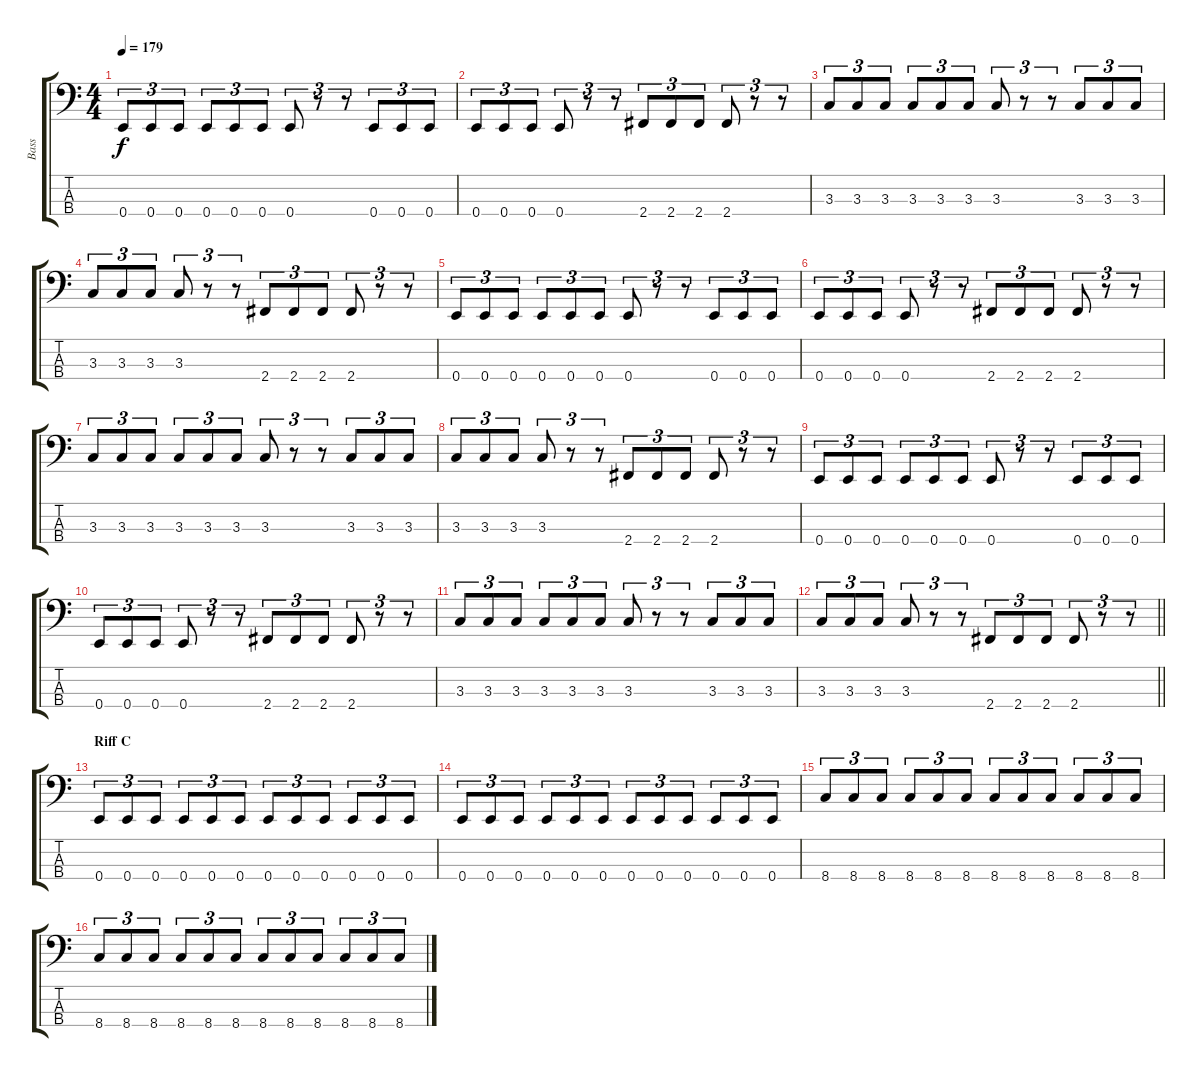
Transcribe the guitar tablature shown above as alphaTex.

\track ("Bass" "Bass") {instrument electricbassfinger}
\staff {score tabs}
\tuning (G2 D2 A1 E1) {hide}
\ts (4 4)
\tempo 179
\clef f4
\ks c
0.4.8{tu (3 2) dy f} 0.4.8{tu (3 2)} 0.4.8{tu (3 2)} 0.4.8{tu (3 2)} 0.4.8{tu (3 2)} 0.4.8{tu (3 2)} 0.4.8{tu (3 2)} r.8{tu (3 2)} r.8{tu (3 2)} 0.4.8{tu (3 2)} 0.4.8{tu (3 2)} 0.4.8{tu (3 2)} |
0.4.8{tu (3 2)} 0.4.8{tu (3 2)} 0.4.8{tu (3 2)} 0.4.8{tu (3 2)} r.8{tu (3 2)} r.8{tu (3 2)} 2.4.8{tu (3 2)} 2.4.8{tu (3 2)} 2.4.8{tu (3 2)} 2.4.8{tu (3 2)} r.8{tu (3 2)} r.8{tu (3 2)} |
3.3.8{tu (3 2)} 3.3.8{tu (3 2)} 3.3.8{tu (3 2)} 3.3.8{tu (3 2)} 3.3.8{tu (3 2)} 3.3.8{tu (3 2)} 3.3.8{tu (3 2)} r.8{tu (3 2)} r.8{tu (3 2)} 3.3.8{tu (3 2)} 3.3.8{tu (3 2)} 3.3.8{tu (3 2)} |
3.3.8{tu (3 2)} 3.3.8{tu (3 2)} 3.3.8{tu (3 2)} 3.3.8{tu (3 2)} r.8{tu (3 2)} r.8{tu (3 2)} 2.4.8{tu (3 2)} 2.4.8{tu (3 2)} 2.4.8{tu (3 2)} 2.4.8{tu (3 2)} r.8{tu (3 2)} r.8{tu (3 2)} |
0.4.8{tu (3 2)} 0.4.8{tu (3 2)} 0.4.8{tu (3 2)} 0.4.8{tu (3 2)} 0.4.8{tu (3 2)} 0.4.8{tu (3 2)} 0.4.8{tu (3 2)} r.8{tu (3 2)} r.8{tu (3 2)} 0.4.8{tu (3 2)} 0.4.8{tu (3 2)} 0.4.8{tu (3 2)} |
0.4.8{tu (3 2)} 0.4.8{tu (3 2)} 0.4.8{tu (3 2)} 0.4.8{tu (3 2)} r.8{tu (3 2)} r.8{tu (3 2)} 2.4.8{tu (3 2)} 2.4.8{tu (3 2)} 2.4.8{tu (3 2)} 2.4.8{tu (3 2)} r.8{tu (3 2)} r.8{tu (3 2)} |
3.3.8{tu (3 2)} 3.3.8{tu (3 2)} 3.3.8{tu (3 2)} 3.3.8{tu (3 2)} 3.3.8{tu (3 2)} 3.3.8{tu (3 2)} 3.3.8{tu (3 2)} r.8{tu (3 2)} r.8{tu (3 2)} 3.3.8{tu (3 2)} 3.3.8{tu (3 2)} 3.3.8{tu (3 2)} |
3.3.8{tu (3 2)} 3.3.8{tu (3 2)} 3.3.8{tu (3 2)} 3.3.8{tu (3 2)} r.8{tu (3 2)} r.8{tu (3 2)} 2.4.8{tu (3 2)} 2.4.8{tu (3 2)} 2.4.8{tu (3 2)} 2.4.8{tu (3 2)} r.8{tu (3 2)} r.8{tu (3 2)} |
0.4.8{tu (3 2)} 0.4.8{tu (3 2)} 0.4.8{tu (3 2)} 0.4.8{tu (3 2)} 0.4.8{tu (3 2)} 0.4.8{tu (3 2)} 0.4.8{tu (3 2)} r.8{tu (3 2)} r.8{tu (3 2)} 0.4.8{tu (3 2)} 0.4.8{tu (3 2)} 0.4.8{tu (3 2)} |
0.4.8{tu (3 2)} 0.4.8{tu (3 2)} 0.4.8{tu (3 2)} 0.4.8{tu (3 2)} r.8{tu (3 2)} r.8{tu (3 2)} 2.4.8{tu (3 2)} 2.4.8{tu (3 2)} 2.4.8{tu (3 2)} 2.4.8{tu (3 2)} r.8{tu (3 2)} r.8{tu (3 2)} |
3.3.8{tu (3 2)} 3.3.8{tu (3 2)} 3.3.8{tu (3 2)} 3.3.8{tu (3 2)} 3.3.8{tu (3 2)} 3.3.8{tu (3 2)} 3.3.8{tu (3 2)} r.8{tu (3 2)} r.8{tu (3 2)} 3.3.8{tu (3 2)} 3.3.8{tu (3 2)} 3.3.8{tu (3 2)} |
\barLineRight lightlight
3.3.8{tu (3 2)} 3.3.8{tu (3 2)} 3.3.8{tu (3 2)} 3.3.8{tu (3 2)} r.8{tu (3 2)} r.8{tu (3 2)} 2.4.8{tu (3 2)} 2.4.8{tu (3 2)} 2.4.8{tu (3 2)} 2.4.8{tu (3 2)} r.8{tu (3 2)} r.8{tu (3 2)} |
\section ("" "Riff C")
0.4.8{tu (3 2)} 0.4.8{tu (3 2)} 0.4.8{tu (3 2)} 0.4.8{tu (3 2)} 0.4.8{tu (3 2)} 0.4.8{tu (3 2)} 0.4.8{tu (3 2)} 0.4.8{tu (3 2)} 0.4.8{tu (3 2)} 0.4.8{tu (3 2)} 0.4.8{tu (3 2)} 0.4.8{tu (3 2)} |
0.4.8{tu (3 2)} 0.4.8{tu (3 2)} 0.4.8{tu (3 2)} 0.4.8{tu (3 2)} 0.4.8{tu (3 2)} 0.4.8{tu (3 2)} 0.4.8{tu (3 2)} 0.4.8{tu (3 2)} 0.4.8{tu (3 2)} 0.4.8{tu (3 2)} 0.4.8{tu (3 2)} 0.4.8{tu (3 2)} |
8.4.8{tu (3 2)} 8.4.8{tu (3 2)} 8.4.8{tu (3 2)} 8.4.8{tu (3 2)} 8.4.8{tu (3 2)} 8.4.8{tu (3 2)} 8.4.8{tu (3 2)} 8.4.8{tu (3 2)} 8.4.8{tu (3 2)} 8.4.8{tu (3 2)} 8.4.8{tu (3 2)} 8.4.8{tu (3 2)} |
8.4.8{tu (3 2)} 8.4.8{tu (3 2)} 8.4.8{tu (3 2)} 8.4.8{tu (3 2)} 8.4.8{tu (3 2)} 8.4.8{tu (3 2)} 8.4.8{tu (3 2)} 8.4.8{tu (3 2)} 8.4.8{tu (3 2)} 8.4.8{tu (3 2)} 8.4.8{tu (3 2)} 8.4.8{tu (3 2)}
